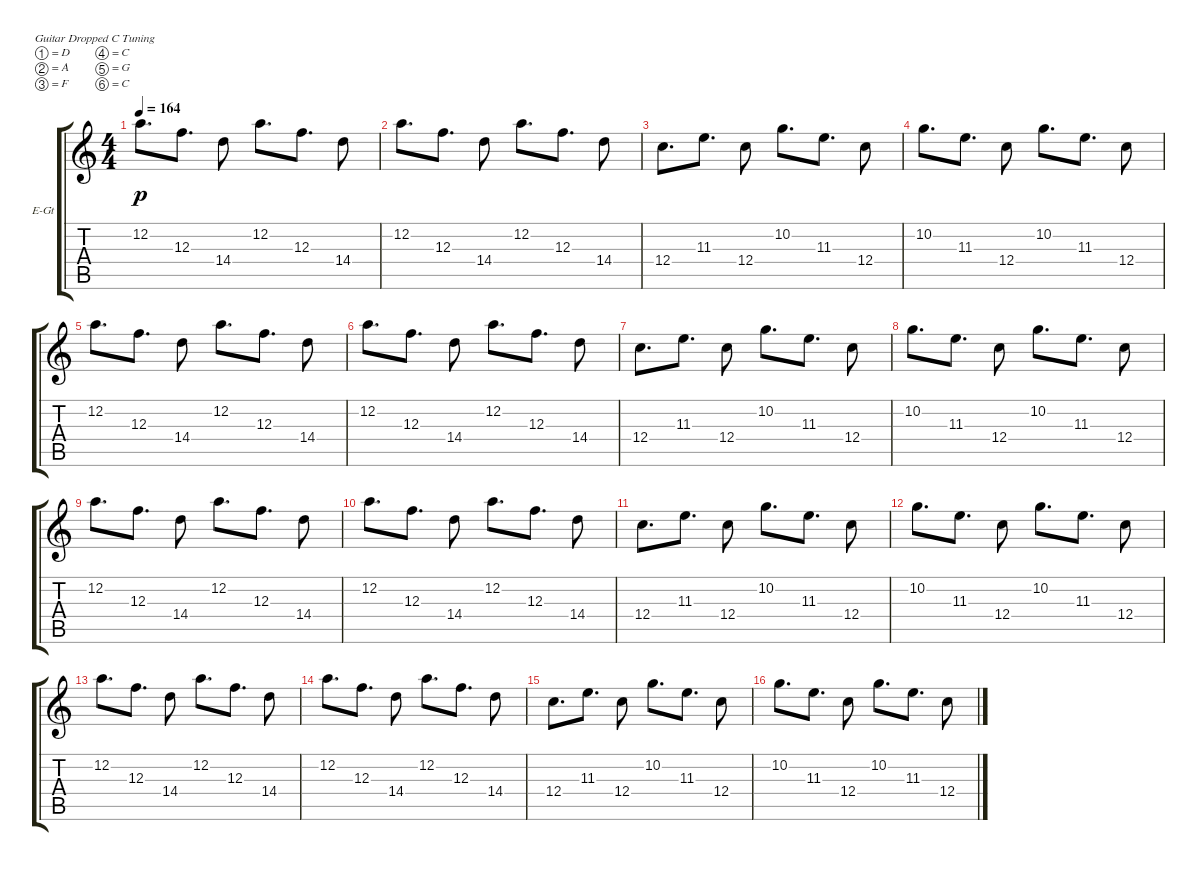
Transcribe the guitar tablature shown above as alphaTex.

\defaultSystemsLayout 4
\bracketExtendMode groupsimilarinstruments
\firstSystemTrackNameOrientation horizontal
\otherSystemsTrackNameOrientation horizontal
\track ("Guitar 2" "E-Gt") {instrument overdrivenguitar}
\staff {score tabs}
\tuning (D4 A3 F3 C3 G2 C2)
\ts (4 4)
\tempo 164
\clef g2
\ks c
12.2.8{d dy p} 12.3.8{d} 14.4.8 12.2.8{d} 12.3.8{d} 14.4.8 |
12.2.8{d} 12.3.8{d} 14.4.8 12.2.8{d} 12.3.8{d} 14.4.8 |
12.4.8{d} 11.3.8{d} 12.4.8 10.2.8{d} 11.3.8{d} 12.4.8 |
10.2.8{d} 11.3.8{d} 12.4.8 10.2.8{d} 11.3.8{d} 12.4.8 |
12.2.8{d} 12.3.8{d} 14.4.8 12.2.8{d} 12.3.8{d} 14.4.8 |
12.2.8{d} 12.3.8{d} 14.4.8 12.2.8{d} 12.3.8{d} 14.4.8 |
12.4.8{d} 11.3.8{d} 12.4.8 10.2.8{d} 11.3.8{d} 12.4.8 |
10.2.8{d} 11.3.8{d} 12.4.8 10.2.8{d} 11.3.8{d} 12.4.8 |
12.2.8{d} 12.3.8{d} 14.4.8 12.2.8{d} 12.3.8{d} 14.4.8 |
12.2.8{d} 12.3.8{d} 14.4.8 12.2.8{d} 12.3.8{d} 14.4.8 |
12.4.8{d} 11.3.8{d} 12.4.8 10.2.8{d} 11.3.8{d} 12.4.8 |
10.2.8{d} 11.3.8{d} 12.4.8 10.2.8{d} 11.3.8{d} 12.4.8 |
12.2.8{d} 12.3.8{d} 14.4.8 12.2.8{d} 12.3.8{d} 14.4.8 |
12.2.8{d} 12.3.8{d} 14.4.8 12.2.8{d} 12.3.8{d} 14.4.8 |
12.4.8{d} 11.3.8{d} 12.4.8 10.2.8{d} 11.3.8{d} 12.4.8 |
10.2.8{d} 11.3.8{d} 12.4.8 10.2.8{d} 11.3.8{d} 12.4.8
